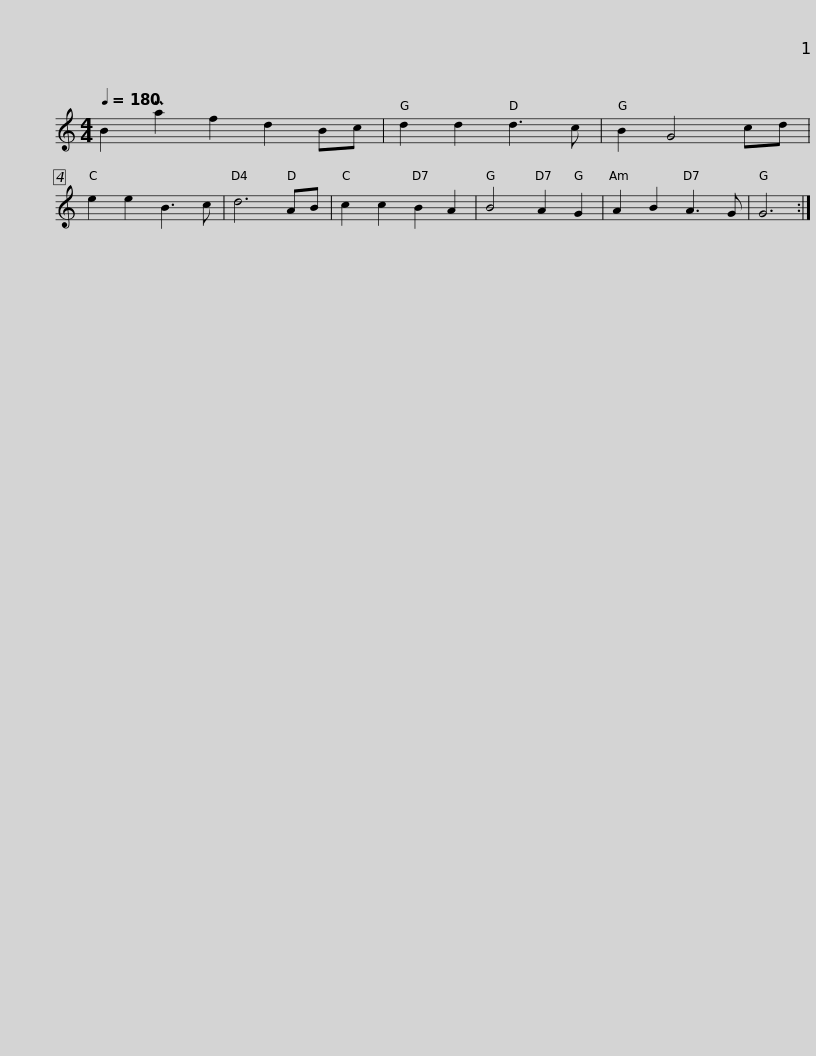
X:1
L:1/8
Q:1/4=180
M:4/4
I:linebreak $
K:C
V:1 treble
V:1
 B2 Pa2 f2 d2 Bc | d2 d2 d3 c | B2 G4 cd | e2 e2 B3 c | d6 AB | %5
 c2 c2 B2 A2 | B4 A2 G2 | A2 B2 A3 G |$ G6 :| %9
